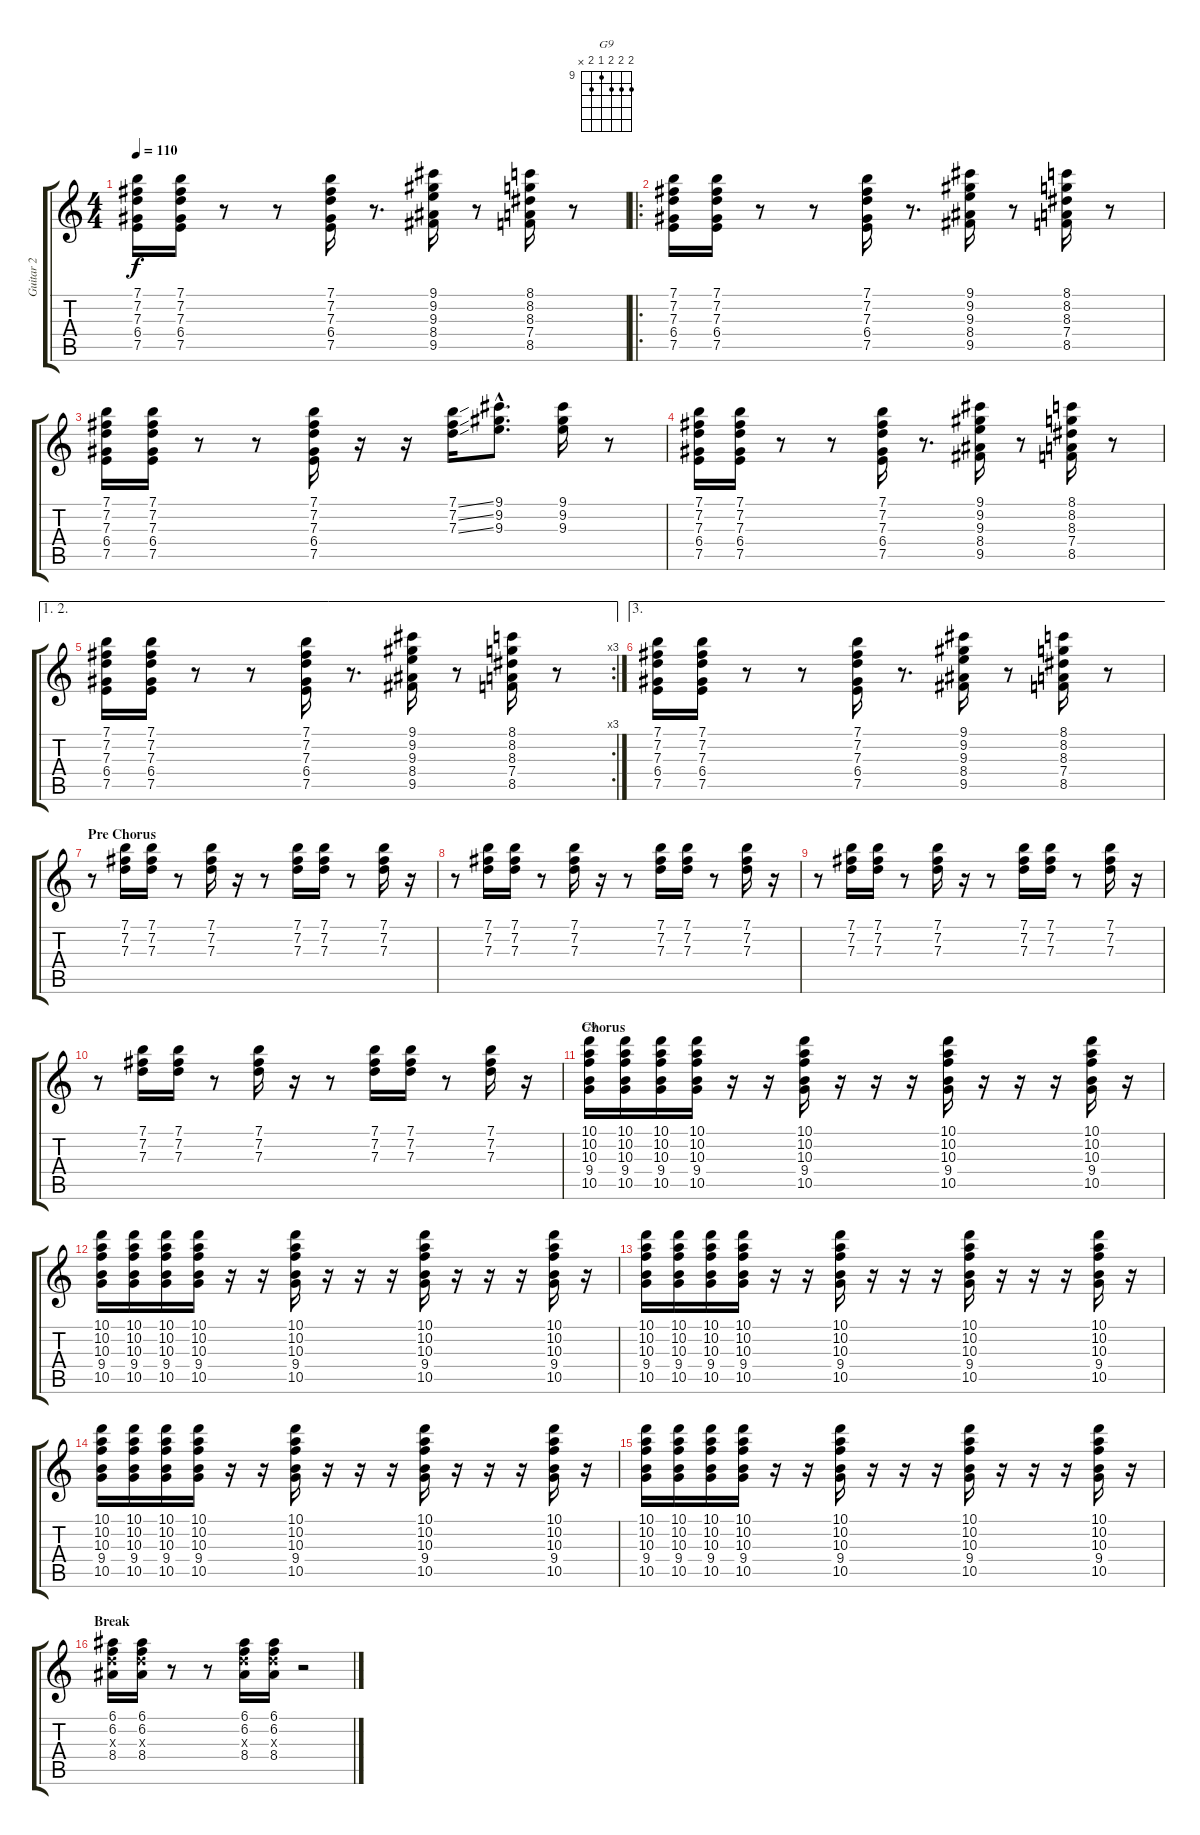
\track ("Guitar 2" "Guitar 2") {instrument electricguitarjazz}
\staff {score tabs}
\tuning (E4 B3 G3 D3 A2 E2) {hide}
\chord ("G9" 10 10 10 9 10 x) {firstfret 9}
\ts (4 4)
\tempo 110
\clef g2
\ks c
(7.1 7.2 7.3 6.4 7.5).16{dy f} (7.1 7.2 7.3 6.4 7.5).16 r.8 r.8 (7.1 7.2 7.3 6.4 7.5).16 r.8{d} (9.1 9.2 9.3 8.4 9.5).16 r.8 (8.1 8.2 8.3 7.4 8.5).16 r.8 |
\ro
(7.1 7.2 7.3 6.4 7.5).16 (7.1 7.2 7.3 6.4 7.5).16 r.8 r.8 (7.1 7.2 7.3 6.4 7.5).16 r.8{d} (9.1 9.2 9.3 8.4 9.5).16 r.8 (8.1 8.2 8.3 7.4 8.5).16 r.8 |
(7.1 7.2 7.3 6.4 7.5).16 (7.1 7.2 7.3 6.4 7.5).16 r.8 r.8 (7.1 7.2 7.3 6.4 7.5).16 r.16 r.16 (7.1{ss} 7.2{ss} 7.3{ss}).16 (9.1{hac} 9.2{hac} 9.3{hac}).8{d} (9.1 9.2 9.3).16 r.8 |
(7.1 7.2 7.3 6.4 7.5).16 (7.1 7.2 7.3 6.4 7.5).16 r.8 r.8 (7.1 7.2 7.3 6.4 7.5).16 r.8{d} (9.1 9.2 9.3 8.4 9.5).16 r.8 (8.1 8.2 8.3 7.4 8.5).16 r.8 |
\ae (1 2)
\rc 3
(7.1 7.2 7.3 6.4 7.5).16 (7.1 7.2 7.3 6.4 7.5).16 r.8 r.8 (7.1 7.2 7.3 6.4 7.5).16 r.8{d} (9.1 9.2 9.3 8.4 9.5).16 r.8 (8.1 8.2 8.3 7.4 8.5).16 r.8 |
\ae 3
(7.1 7.2 7.3 6.4 7.5).16 (7.1 7.2 7.3 6.4 7.5).16 r.8 r.8 (7.1 7.2 7.3 6.4 7.5).16 r.8{d} (9.1 9.2 9.3 8.4 9.5).16 r.8 (8.1 8.2 8.3 7.4 8.5).16 r.8 |
\section ("" "Pre Chorus")
r.8{volume 6} (7.1 7.2 7.3).16 (7.1 7.2 7.3).16 r.8 (7.1 7.2 7.3).16 r.16 r.8 (7.1 7.2 7.3).16 (7.1 7.2 7.3).16 r.8 (7.1 7.2 7.3).16 r.16 |
r.8 (7.1 7.2 7.3).16 (7.1 7.2 7.3).16 r.8 (7.1 7.2 7.3).16 r.16 r.8 (7.1 7.2 7.3).16 (7.1 7.2 7.3).16 r.8 (7.1 7.2 7.3).16 r.16 |
r.8 (7.1 7.2 7.3).16 (7.1 7.2 7.3).16 r.8 (7.1 7.2 7.3).16 r.16 r.8 (7.1 7.2 7.3).16 (7.1 7.2 7.3).16 r.8 (7.1 7.2 7.3).16 r.16 |
r.8 (7.1 7.2 7.3).16 (7.1 7.2 7.3).16 r.8 (7.1 7.2 7.3).16 r.16 r.8 (7.1 7.2 7.3).16 (7.1 7.2 7.3).16 r.8 (7.1 7.2 7.3).16 r.16 |
\section ("" "Chorus")
(10.1 10.2 10.3 9.4 10.5).16{ch "G9" volume 7} (10.1 10.2 10.3 9.4 10.5).16 (10.1 10.2 10.3 9.4 10.5).16 (10.1 10.2 10.3 9.4 10.5).16 r.16 r.16 (10.1 10.2 10.3 9.4 10.5).16 r.16 r.16 r.16 (10.1 10.2 10.3 9.4 10.5).16 r.16 r.16 r.16 (10.1 10.2 10.3 9.4 10.5).16 r.16 |
(10.1 10.2 10.3 9.4 10.5).16 (10.1 10.2 10.3 9.4 10.5).16 (10.1 10.2 10.3 9.4 10.5).16 (10.1 10.2 10.3 9.4 10.5).16 r.16 r.16 (10.1 10.2 10.3 9.4 10.5).16 r.16 r.16 r.16 (10.1 10.2 10.3 9.4 10.5).16 r.16 r.16 r.16 (10.1 10.2 10.3 9.4 10.5).16 r.16 |
(10.1 10.2 10.3 9.4 10.5).16 (10.1 10.2 10.3 9.4 10.5).16 (10.1 10.2 10.3 9.4 10.5).16 (10.1 10.2 10.3 9.4 10.5).16 r.16 r.16 (10.1 10.2 10.3 9.4 10.5).16 r.16 r.16 r.16 (10.1 10.2 10.3 9.4 10.5).16 r.16 r.16 r.16 (10.1 10.2 10.3 9.4 10.5).16 r.16 |
(10.1 10.2 10.3 9.4 10.5).16 (10.1 10.2 10.3 9.4 10.5).16 (10.1 10.2 10.3 9.4 10.5).16 (10.1 10.2 10.3 9.4 10.5).16 r.16 r.16 (10.1 10.2 10.3 9.4 10.5).16 r.16 r.16 r.16 (10.1 10.2 10.3 9.4 10.5).16 r.16 r.16 r.16 (10.1 10.2 10.3 9.4 10.5).16 r.16 |
(10.1 10.2 10.3 9.4 10.5).16{volume 7} (10.1 10.2 10.3 9.4 10.5).16 (10.1 10.2 10.3 9.4 10.5).16 (10.1 10.2 10.3 9.4 10.5).16 r.16 r.16 (10.1 10.2 10.3 9.4 10.5).16 r.16 r.16 r.16 (10.1 10.2 10.3 9.4 10.5).16 r.16 r.16 r.16 (10.1 10.2 10.3 9.4 10.5).16 r.16 |
\section ("" "Break")
(6.1 6.2 7.3{x} 8.4).16 (6.1 6.2 7.3{x} 8.4).16 r.8 r.8 (6.1 6.2 7.3{x} 8.4).16 (6.1 6.2 7.3{x} 8.4).16 r.2
